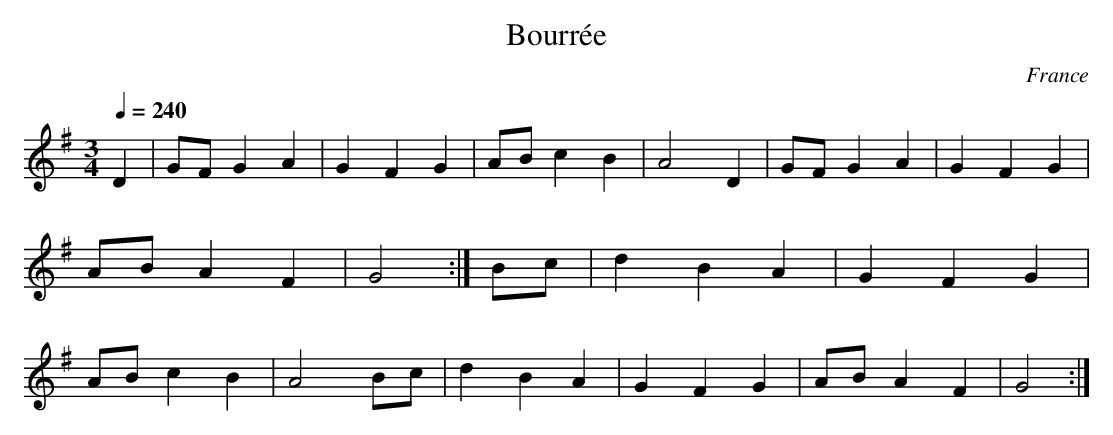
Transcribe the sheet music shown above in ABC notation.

X:1
T:Bourr\'ee
Q:1/4=240
M:3/4
O:France
K:G
D2|GFG2A2|G2F2G2|ABc2B2|A4D2|\
GFG2A2|G2F2G2|ABA2F2|G4:|\
Bc|d2B2A2|G2F2G2|ABc2B2|A4Bc|\
d2B2A2|G2F2G2|ABA2F2|G4:|
